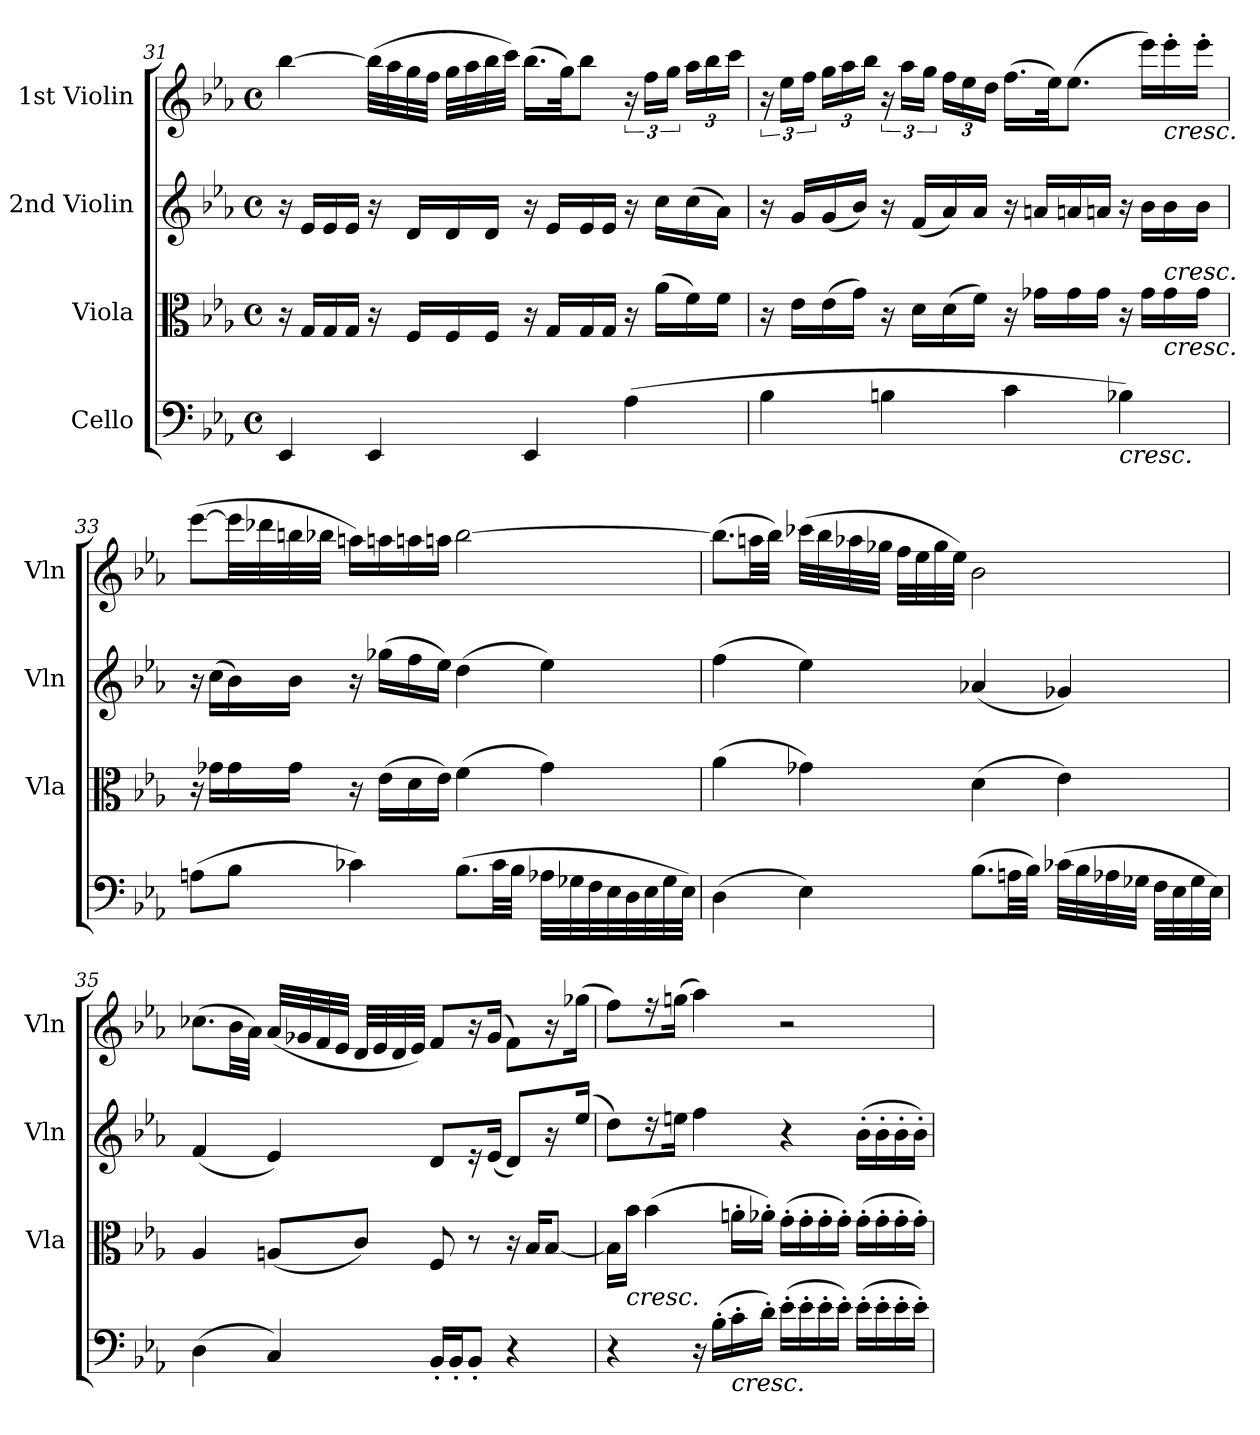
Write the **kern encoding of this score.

**kern	**kern	**kern	**kern
*part4	*part3	*part2	*part1
*staff4	*staff3	*staff2	*staff1
*I"Cello	*I"Viola	*I"2nd Violin	*I"1st Violin
*	*I'Vla	*I'Vln	*I'Vln
*clefF4	*clefC3	*clefG2	*clefG2
*k[b-e-a-]	*k[b-e-a-]	*k[b-e-a-]	*k[b-e-a-]
*E-:	*E-:	*E-:	*E-:
*M4/4	*M4/4	*M4/4	*M4/4
*met(c)	*met(c)	*met(c)	*met(c)
=31	=31	=31	=31
4EE-	16r	16r	[4bb-
.	16GLL	16e-LL	.
.	16G	16e-	.
.	16GJJ	16e-JJ	.
4EE-	16r	16r	(32bb-LLL]
.	.	.	32aa-
.	16FLL	16dLL	32gg
.	.	.	32ffJJJ
.	16F	16d	32ggLLL
.	.	.	32aa-
.	16FJJ	16dJJ	32bb-
.	.	.	32cccJJJ)
4EE-	16r	16r	(16.bb-LL
.	16GLL	16e-LL	.
.	.	.	32ggJK)
.	16G	16e-	8bb-J
.	16GJJ	16e-JJ	.
(4A-	16r	16r	24r
.	.	.	24ffLL
.	(16a-LL	16ccLL	.
.	.	.	24ggJJ
.	16f)	(16cc	24aa-LL
.	.	.	24bb-
.	16fJJ	16a-JJ)	.
.	.	.	24cccJJ
=32	=32	=32	=32
4B-	16r	16r	24r
.	.	.	24ee-LL
.	16e-LL	16gLL	.
.	.	.	24ffJJ
.	(16e-	(16g	24ggLL
.	.	.	24aa-
.	16gJJ)	16b-JJ)	.
.	.	.	24bb-JJ
4Bn	16r	16r	24r
.	.	.	24aa-LL
.	16dLL	(16fLL	.
.	.	.	24ggJJ
.	(16d	16a-)	24ffLL
.	.	.	24ee-
.	16fJJ)	16a-JJ	.
.	.	.	24ddJJ
4c	16r	16r	(16.ffLL
.	16g-XLL	16anLL	.
.	.	.	32ee-JK)
.	16g-	16an	(8.ee-J
.	16g-JJ	16anJJ	.
!LO:TX:b:i:t=cresc.	!	!	!
4B-X)	16r	16r	.
.	16g-LL	16b-LL	16eee-LL)
!	!	!	!LO:TX:b:i:t=cresc.
!	!LO:TX:b:i:t=cresc.	!	!
!	!LO:TX:a:i:t=cresc.	!	!
.	16g-	16b-	16eee-'
.	16g-JJ	16b-JJ	16eee-'JJ
=33	=33	=33	=33
(8AnL	16r	16r	([8eee-L
.	16g-XLL	(16ccLL	.
8B-J	16g-	16b-)	32eee-LL]
.	.	.	32ddd-X
.	16g-JJ	16b-JJ	32bbn
.	.	.	32bb-XJJJ
4c-X)	16r	16r	16aanLL)
.	(16e-LL	(16gg-XLL	16aan
.	16d	16ff	16aan
.	16e-JJ)	16ee-JJ)	16aanJJ
(8.B-L	(4f	(4dd	[2bb-
32c-LL	.	.	.
32B-JJJ	.	.	.
32A-XLLL	4g-)	4ee-)	.
32G-X	.	.	.
32F	.	.	.
32E-	.	.	.
32D	.	.	.
32E-	.	.	.
32G-	.	.	.
32E-JJJ)	.	.	.
=34	=34	=34	=34
(4D	(4a-	(4ff	(8.bb-L]
.	.	.	32aanLL
.	.	.	32bb-JJJ)
4E-)	4g-X)	4ee-)	(32ccc-XLLL
.	.	.	32bb-
.	.	.	32aa-X
.	.	.	32gg-XJJJ
.	.	.	32ffLLL
.	.	.	32ee-
.	.	.	32gg-
.	.	.	32ee-JJJ)
(8.B-L	(4d	(4a-X	2b-
32AnLL	.	.	.
32B-JJJ)	.	.	.
(32c-XLLL	4e-)	4g-X)	.
32B-	.	.	.
32A-X	.	.	.
32G-XJJJ	.	.	.
32FLLL	.	.	.
32E-	.	.	.
32G-	.	.	.
32E-JJJ)	.	.	.
=35	=35	=35	=35
(4D	4A-	(4f	(8.cc-XL
.	.	.	32b-LL
.	.	.	32a-JJJ)
4C)	(8AnL	4e-)	(32a-LLL
.	.	.	32g-X
.	.	.	32f
.	.	.	32e-JJJ
.	8cJ)	.	32dLLL
.	.	.	32e-
.	.	.	32d
.	.	.	32e-JJJ)
16BB-'LL	8F	8dL	8fL
16BB-'J	.	.	.
8BB-'J	8r	16r	16r
.	.	(16e-Jk	(16g-Jk
4r	16r	8dL)	8fL)
.	16B-KL	.	.
.	[8B-J	16r	16r
.	.	(16ee-Jk	(16gg-XJk
=36	=36	=36	=36
4r	16B-LL]	8ddL)	8ffL)
!	!LO:TX:b:i:t=cresc.	!	!
.	16b-JJ	.	.
.	(4b-	16r	16r
.	.	16eenJk	(16ggnJk
16r	.	4ff	4aa-)
(16B-'LL	.	.	.
!LO:TX:b:i:t=cresc.	!	!	!
16c'	16an'LL	.	.
16d'JJ)	16a-X'JJ)	.	.
(16e-'LL	(16g'LL	4r	2r
16e-'	16g'	.	.
16e-'	16g'	.	.
16e-'JJ)	16g'JJ)	.	.
(16e-'LL	(16g'LL	(16b-'LL	.
16e-'	16g'	16b-'	.
16e-'	16g'	16b-'	.
16e-'JJ)	16g'JJ)	16b-'JJ)	.
=	=	=	=
*-	*-	*-	*-
